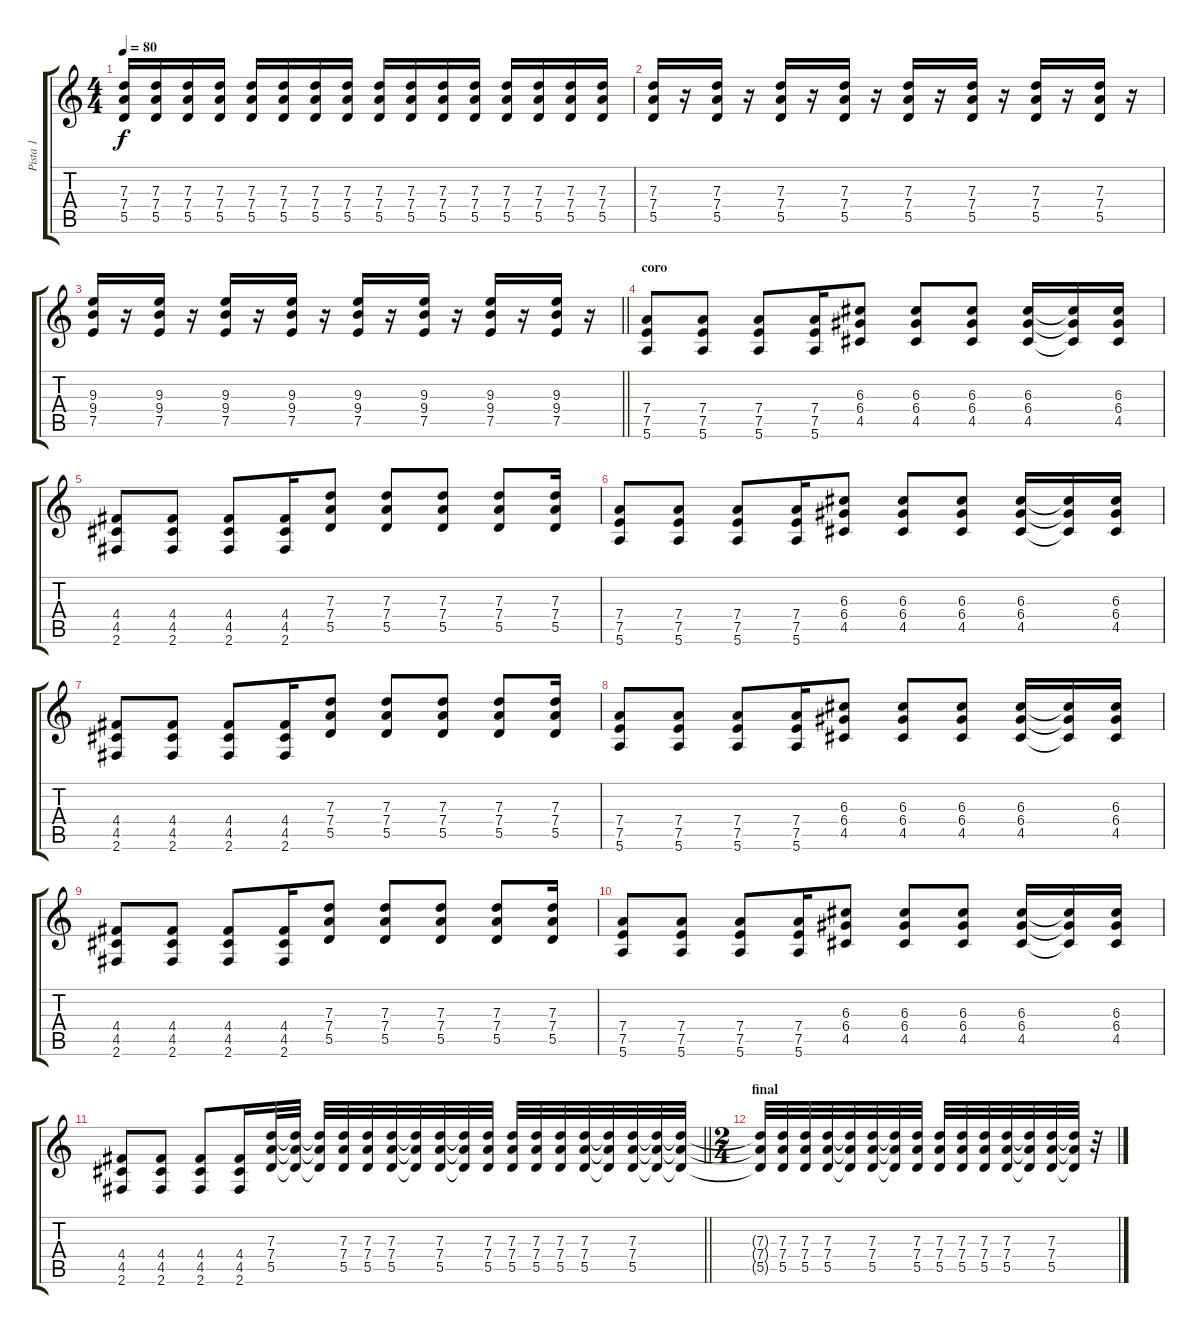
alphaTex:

\track ("Pista 1" "Pista 1") {instrument overdrivenguitar}
\staff {score tabs}
\tuning (E4 B3 G3 D3 A2 E2) {hide}
\ts (4 4)
\tempo 80
\clef g2
\ks c
(7.3 7.4 5.5).16{dy f} (7.3 7.4 5.5).16 (7.3 7.4 5.5).16 (7.3 7.4 5.5).16 (7.3 7.4 5.5).16 (7.3 7.4 5.5).16 (7.3 7.4 5.5).16 (7.3 7.4 5.5).16 (7.3 7.4 5.5).16 (7.3 7.4 5.5).16 (7.3 7.4 5.5).16 (7.3 7.4 5.5).16 (7.3 7.4 5.5).16 (7.3 7.4 5.5).16 (7.3 7.4 5.5).16 (7.3 7.4 5.5).16 |
(7.3 7.4 5.5).16 r.16 (7.3 7.4 5.5).16 r.16 (7.3 7.4 5.5).16 r.16 (7.3 7.4 5.5).16 r.16 (7.3 7.4 5.5).16 r.16 (7.3 7.4 5.5).16 r.16 (7.3 7.4 5.5).16 r.16 (7.3 7.4 5.5).16 r.16 |
\barLineRight lightlight
(9.3 9.4 7.5).16 r.16 (9.3 9.4 7.5).16 r.16 (9.3 9.4 7.5).16 r.16 (9.3 9.4 7.5).16 r.16 (9.3 9.4 7.5).16 r.16 (9.3 9.4 7.5).16 r.16 (9.3 9.4 7.5).16 r.16 (9.3 9.4 7.5).16 r.16 |
\section ("" "coro")
(7.4 7.5 5.6).8 (7.4 7.5 5.6).8 (7.4 7.5 5.6).8 (7.4 7.5 5.6).16 (6.3 6.4 4.5).8 (6.3 6.4 4.5).8 (6.3 6.4 4.5).8 (6.3 6.4 4.5).16 (6.3{t} 6.4{t} 4.5{t}).16 (6.3 6.4 4.5).16 |
(4.4 4.5 2.6).8 (4.4 4.5 2.6).8 (4.4 4.5 2.6).8 (4.4 4.5 2.6).16 (7.3 7.4 5.5).8 (7.3 7.4 5.5).8 (7.3 7.4 5.5).8 (7.3 7.4 5.5).8 (7.3 7.4 5.5).16 |
(7.4 7.5 5.6).8 (7.4 7.5 5.6).8 (7.4 7.5 5.6).8 (7.4 7.5 5.6).16 (6.3 6.4 4.5).8 (6.3 6.4 4.5).8 (6.3 6.4 4.5).8 (6.3 6.4 4.5).16 (6.3{t} 6.4{t} 4.5{t}).16 (6.3 6.4 4.5).16 |
(4.4 4.5 2.6).8 (4.4 4.5 2.6).8 (4.4 4.5 2.6).8 (4.4 4.5 2.6).16 (7.3 7.4 5.5).8 (7.3 7.4 5.5).8 (7.3 7.4 5.5).8 (7.3 7.4 5.5).8 (7.3 7.4 5.5).16 |
(7.4 7.5 5.6).8 (7.4 7.5 5.6).8 (7.4 7.5 5.6).8 (7.4 7.5 5.6).16 (6.3 6.4 4.5).8 (6.3 6.4 4.5).8 (6.3 6.4 4.5).8 (6.3 6.4 4.5).16 (6.3{t} 6.4{t} 4.5{t}).16 (6.3 6.4 4.5).16 |
(4.4 4.5 2.6).8 (4.4 4.5 2.6).8 (4.4 4.5 2.6).8 (4.4 4.5 2.6).16 (7.3 7.4 5.5).8 (7.3 7.4 5.5).8 (7.3 7.4 5.5).8 (7.3 7.4 5.5).8 (7.3 7.4 5.5).16 |
(7.4 7.5 5.6).8 (7.4 7.5 5.6).8 (7.4 7.5 5.6).8 (7.4 7.5 5.6).16 (6.3 6.4 4.5).8 (6.3 6.4 4.5).8 (6.3 6.4 4.5).8 (6.3 6.4 4.5).16 (6.3{t} 6.4{t} 4.5{t}).16 (6.3 6.4 4.5).16 |
\barLineRight lightlight
(4.4 4.5 2.6).8 (4.4 4.5 2.6).8 (4.4 4.5 2.6).8 (4.4 4.5 2.6).16 (7.3 7.4 5.5).32 (7.3{t} 7.4{t} 5.5{t}).32 (7.3{t} 7.4{t} 5.5{t}).32 (7.3 7.4 5.5).32 (7.3 7.4 5.5).32 (7.3 7.4 5.5).32 (7.3{t} 7.4{t} 5.5{t}).32 (7.3 7.4 5.5).32 (7.3{t} 7.4{t} 5.5{t}).32 (7.3 7.4 5.5).32 (7.3 7.4 5.5).32 (7.3 7.4 5.5).32 (7.3 7.4 5.5).32 (7.3 7.4 5.5).32 (7.3{t} 7.4{t} 5.5{t}).32 (7.3 7.4 5.5).32 (7.3{t} 7.4{t} 5.5{t}).32 (7.3{t} 7.4{t} 5.5{t}).32 |
\ts (2 4)
\section ("" "final")
(7.3{t} 7.4{t} 5.5{t}).32 (7.3 7.4 5.5).32 (7.3 7.4 5.5).32 (7.3 7.4 5.5).32 (7.3{t} 7.4{t} 5.5{t}).32 (7.3 7.4 5.5).32 (7.3{t} 7.4{t} 5.5{t}).32 (7.3 7.4 5.5).32 (7.3 7.4 5.5).32 (7.3 7.4 5.5).32 (7.3 7.4 5.5).32 (7.3 7.4 5.5).32 (7.3{t} 7.4{t} 5.5{t}).32 (7.3 7.4 5.5).32 (7.3{t} 7.4{t} 5.5{t}).32 r.32
